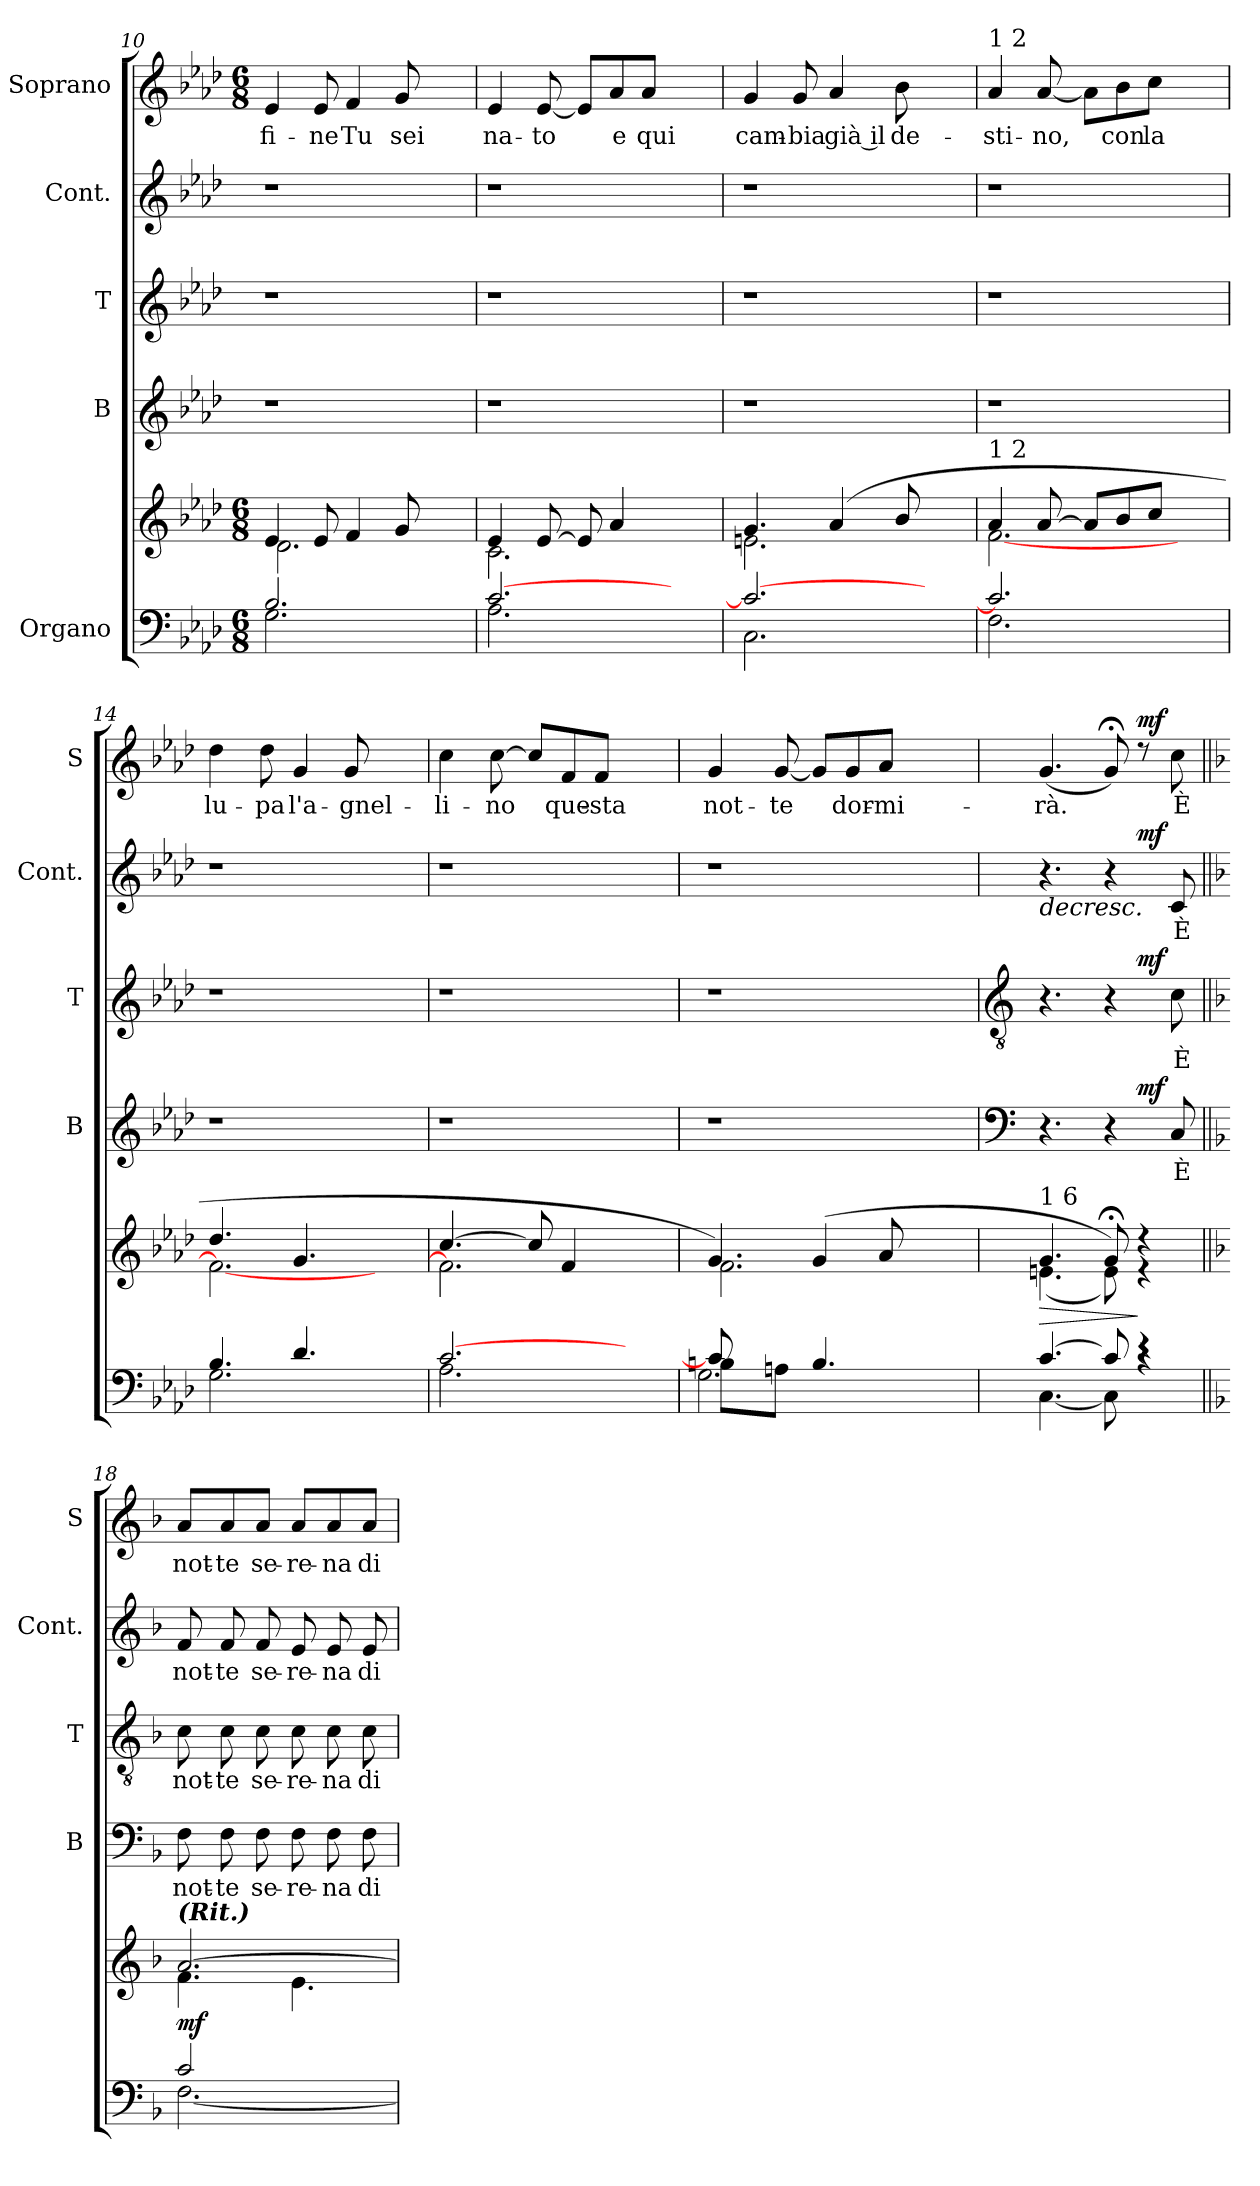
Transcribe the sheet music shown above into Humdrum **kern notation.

**kern	**kern	**dynam	**kern	**text	**dynam	**kern	**text	**dynam	**kern	**text	**dynam	**kern	**text	**dynam
*part5	*part5	*part5	*part4	*part4	*part4	*part3	*part3	*part3	*part2	*part2	*part2	*part1	*part1	*part1
*staff6	*staff5	*staff5/6	*staff4	*staff4	*staff4	*staff3	*staff3	*staff3	*staff2	*staff2	*staff2	*staff1	*staff1	*staff1
*I"Organo	*	*	*I"B	*	*	*I"T	*	*	*I"Cont.	*	*	*I"Soprano	*	*
*	*	*	*I'B	*	*	*I'T	*	*	*I'Cont.	*	*	*I'S	*	*
*clefF4	*clefG2	*	*clefG2	*	*	*clefG2	*	*	*clefG2	*	*	*clefG2	*	*
*k[b-e-a-d-]	*k[b-e-a-d-]	*	*k[b-e-a-d-]	*	*	*k[b-e-a-d-]	*	*	*k[b-e-a-d-]	*	*	*k[b-e-a-d-]	*	*
*A-:	*A-:	*	*A-:	*	*	*A-:	*	*	*A-:	*	*	*A-:	*	*
*M6/8	*M6/8	*	*	*	*	*	*	*	*	*	*	*M6/8	*	*
=10	=10	=10	=10	=10	=10	=10	=10	=10	=10	=10	=10	=10	=10	=10
*^	*^	*	*	*	*	*	*	*	*	*	*	*	*	*
!	!	!	!	!	!	!	!	!	!	!	!	!	!	!	!LO:LY:b	!
2.B-/	2.G\	4e-/	2.d-\	.	1r	.	.	1r	.	.	1r	.	.	4e-/	-fi-	.
!	!	!	!	!	!	!	!	!	!	!	!	!	!	!	!LO:LY:b	!
.	.	8e-/	.	.	.	.	.	.	.	.	.	.	.	8e-/	-ne	.
!	!	!	!	!	!	!	!	!	!	!	!	!	!	!	!LO:LY:b	!
.	.	4f/	.	.	.	.	.	.	.	.	.	.	.	4f/	Tu	.
!	!	!	!	!	!	!	!	!	!	!	!	!	!	!	!LO:LY:b	!
.	.	8g/	.	.	.	.	.	.	.	.	.	.	.	8g/	sei	.
4ryy	4ryy	4ryy	4ryy	.	.	.	.	.	.	.	.	.	.	4ryy	.	.
=11	=11	=11	=11	=11	=11	=11	=11	=11	=11	=11	=11	=11	=11	=11	=11	=11
!	!	!	!	!	!	!	!	!	!	!	!	!	!	!	!LO:LY:b	!
[>2.c/	2.A-\	4e-/	2.c\	.	1r	.	.	1r	.	.	1r	.	.	4e-/	na-	.
!	!	!	!	!	!	!	!	!	!	!	!	!	!	!	!LO:LY:b	!
.	.	[>8e-/	.	.	.	.	.	.	.	.	.	.	.	[<8e-/	-to	.
.	.	8e-/]	.	.	.	.	.	.	.	.	.	.	.	8e-/L]	.	.
!	!	!	!	!	!	!	!	!	!	!	!	!	!	!	!LO:LY:b	!
.	.	4a-/	.	.	.	.	.	.	.	.	.	.	.	8a-/	e	.
!	!	!	!	!	!	!	!	!	!	!	!	!	!	!	!LO:LY:b	!
.	.	.	.	.	.	.	.	.	.	.	.	.	.	8a-/J	qui	.
4ryy	4ryy	4ryy	4ryy	.	.	.	.	.	.	.	.	.	.	4ryy	.	.
=12	=12	=12	=12	=12	=12	=12	=12	=12	=12	=12	=12	=12	=12	=12	=12	=12
!	!	!	!	!	!	!	!	!	!	!	!	!	!	!	!LO:LY:b	!
2.c/_	2.C\	4.g/	2.en\	.	1r	.	.	1r	.	.	1r	.	.	4g/	cam-	.
!	!	!	!	!	!	!	!	!	!	!	!	!	!	!	!LO:LY:b	!
.	.	.	.	.	.	.	.	.	.	.	.	.	.	8g/	-bia	.
!	!	!	!	!	!	!	!	!	!	!	!	!	!	!	!LO:LY:b:rj	!
.	.	(4a-/	.	.	.	.	.	.	.	.	.	.	.	4a-/	già il	.
!	!	!	!	!	!	!	!	!	!	!	!	!	!	!	!LO:LY:b	!
.	.	8b-/	.	.	.	.	.	.	.	.	.	.	.	8b-\	de-	.
4ryy	4ryy	4ryy	4ryy	.	.	.	.	.	.	.	.	.	.	4ryy	.	.
!!LO:LB:g=z
=13	=13	=13	=13	=13	=13	=13	=13	=13	=13	=13	=13	=13	=13	=13	=13	=13
!	!	!	!	!	!	!	!	!	!	!	!	!	!	!LO:TX:a:t=1 2	!	!
!	!	!LO:TX:a:t=1 2	!	!	!	!	!	!	!	!	!	!	!	!	!	!
!	!	!	!	!	!	!	!	!	!	!	!	!	!	!	!LO:LY:b	!
2.c/]	2.F\	4a-/	[<2.f\	.	1r	.	.	1r	.	.	1r	.	.	4a-/	-sti-	.
!	!	!	!	!	!	!	!	!	!	!	!	!	!	!	!LO:LY:b	!
.	.	[>8a-/	.	.	.	.	.	.	.	.	.	.	.	[<8a-/	-no,	.
.	.	8a-/L]	.	.	.	.	.	.	.	.	.	.	.	8a-\L]	.	.
!	!	!	!	!	!	!	!	!	!	!	!	!	!	!	!LO:LY:b	!
.	.	8b-/	.	.	.	.	.	.	.	.	.	.	.	8b-\	con	.
!	!	!	!	!	!	!	!	!	!	!	!	!	!	!	!LO:LY:b	!
.	.	8cc/J	.	.	.	.	.	.	.	.	.	.	.	8cc\J	la	.
4ryy	4ryy	4ryy	4ryy	.	.	.	.	.	.	.	.	.	.	4ryy	.	.
=14	=14	=14	=14	=14	=14	=14	=14	=14	=14	=14	=14	=14	=14	=14	=14	=14
!	!	!	!	!	!	!	!	!	!	!	!	!	!	!	!LO:LY:b	!
4.B-/	2.G\	4.dd-/	2.f\_	.	1r	.	.	1r	.	.	1r	.	.	4dd-\	lu-	.
!	!	!	!	!	!	!	!	!	!	!	!	!	!	!	!LO:LY:b	!
.	.	.	.	.	.	.	.	.	.	.	.	.	.	8dd-\	-pa	.
!	!	!	!	!	!	!	!	!	!	!	!	!	!	!	!LO:LY:b	!
4.d-/	.	4.g/	.	.	.	.	.	.	.	.	.	.	.	4g/	l'a-	.
!	!	!	!	!	!	!	!	!	!	!	!	!	!	!	!LO:LY:b	!
.	.	.	.	.	.	.	.	.	.	.	.	.	.	8g/	-gnel-	.
4ryy	4ryy	4ryy	4ryy	.	.	.	.	.	.	.	.	.	.	4ryy	.	.
=15	=15	=15	=15	=15	=15	=15	=15	=15	=15	=15	=15	=15	=15	=15	=15	=15
!	!	!	!	!	!	!	!	!	!	!	!	!	!	!	!LO:LY:b	!
[>2.c/	2.A-\	[>4.cc/	(<2.f\]	.	1r	.	.	1r	.	.	1r	.	.	4cc\	-li-	.
!	!	!	!	!	!	!	!	!	!	!	!	!	!	!	!LO:LY:b	!
.	.	.	.	.	.	.	.	.	.	.	.	.	.	[>8cc\	-no	.
.	.	8cc/]	.	.	.	.	.	.	.	.	.	.	.	8cc/L]	.	.
!	!	!	!	!	!	!	!	!	!	!	!	!	!	!	!LO:LY:b	!
.	.	4f/	.	.	.	.	.	.	.	.	.	.	.	8f/	que-	.
!	!	!	!	!	!	!	!	!	!	!	!	!	!	!	!LO:LY:b	!
.	.	.	.	.	.	.	.	.	.	.	.	.	.	8f/J	-sta	.
4ryy	4ryy	4ryy	4ryy	.	.	.	.	.	.	.	.	.	.	4ryy	.	.
=16	=16	=16	=16	=16	=16	=16	=16	=16	=16	=16	=16	=16	=16	=16	=16	=16
*	*^	*	*	*	*	*	*	*	*	*	*	*	*	*	*	*
!	!	!	!	!	!	!	!	!	!	!	!	!	!	!	!	!LO:LY:b	!
8c/]	8Bn\L	2.G\	4.g/)	2.f\	.	1r	.	.	1r	.	.	1r	.	.	4g/	not-	.
4ryy	8ryy	.	.	.	.	.	.	.	.	.	.	.	.	.	.	.	.
!	!	!	!	!	!	!	!	!	!	!	!	!	!	!	!	!LO:LY:b	!
.	8An\J	.	.	.	.	.	.	.	.	.	.	.	.	.	[<8g/	-te	.
2ryy	4.B/	.	(4g/	.	.	.	.	.	.	.	.	.	.	.	8g/L]	.	.
!	!	!	!	!	!	!	!	!	!	!	!	!	!	!	!	!LO:LY:b	!
.	.	.	.	.	.	.	.	.	.	.	.	.	.	.	8g/	dor-	.
!	!	!	!	!	!	!	!	!	!	!	!	!	!	!	!	!LO:LY:b	!
.	.	.	8a-/	.	.	.	.	.	.	.	.	.	.	.	8a-/J	-mi-	.
.	4ryy	4ryy	4ryy	4ryy	.	.	.	.	.	.	.	.	.	.	4ryy	.	.
8ryy	.	.	.	.	.	.	.	.	.	.	.	.	.	.	.	.	.
*v	*v	*v	*	*	*	*	*	*	*	*	*	*	*	*	*	*	*
!!LO:PB:g=z
=17	=17	=17	=17	=17	=17	=17	=17	=17	=17	=17	=17	=17	=17	=17	=17
*	*	*	*	*clefF4	*	*	*clefGv2	*	*	*	*	*	*	*	*
*^	*	*	*	*	*	*	*	*	*	*	*	*	*	*	*
!	!	!LO:TX:a:t=1 6	!	!	!	!	!	!	!	!	!	!	!	!	!	!
!	!	!	!	!LO:HP:b	!	!	!	!	!	!	!	!	!LO:HP:b	!	!LO:LY:b	!
*	*	*	*	*	*^	*	*	*^	*	*	*^	*	*	*	*	*
[>4.c/	[<4.C\	4.g/	(<4.en\	>	4.r	2ryy	.	.	4.r	2ryy	.	.	4.r	2ryy	.	>	(<4.g/	-rà.	.
8c/]	8C\]	8g;</)	8e\)	.	4r	.	.	.	4r	.	.	.	4r	.	.	.	8g;/)	.	.
!	!	!	!	!	!	!	!	!LO:DY:a	!	!	!	!LO:DY:a	!	!	!	!LO:DY:a	!	!	!LO:DY:a
4rc	4rd	4rd	4rcc	]	.	4ryy	.	mf	.	4ryy	.	mf	.	4ryy	.	mf	8rcc	.	mf
!	!	!	!	!	!	!	!LO:LY:b	!	!	!	!LO:LY:b	!	!	!	!LO:LY:b	!	!	!LO:LY:b	!
.	.	.	.	.	8C/	.	È	.	8c\	.	È	.	8c/	.	È	]	8cc\	È	.
*	*	*	*	*	*v	*v	*	*	*	*	*	*	*v	*v	*	*	*	*	*
*	*	*	*	*	*	*	*	*v	*v	*	*	*	*	*	*	*	*
=18||	=18||	=18||	=18||	=18||	=18||	=18||	=18||	=18||	=18||	=18||	=18||	=18||	=18||	=18||	=18||	=18||
*k[b-]	*	*k[b-]	*	*	*k[b-]	*	*	*k[b-]	*	*	*k[b-]	*	*	*k[b-]	*	*
*F:	*	*F:	*	*	*F:	*	*	*F:	*	*	*F:	*	*	*F:	*	*
*	*	*	*	*	*^	*	*	*^	*	*	*^	*	*	*	*	*
!	!	!	!	!	!	!	!	!	!	!	!	!	!LO:TX:a:Bi:t=(Rit.)	!	!	!	!	!	!
!	!	!	!	!	!	!	!	!	!LO:TX:a:Bi:t=(Rit.)	!	!	!	!	!	!	!	!	!	!
!	!	!	!	!	!LO:TX:a:Bi:t=(Rit.)	!	!	!	!	!	!	!	!	!	!	!	!	!	!
!	!	!LO:TX:a:Bi:t=(Rit.)	!	!	!	!	!	!	!	!	!	!	!	!	!	!	!	!	!
!	!	!	!	!LO:DY:b	!	!	!LO:LY:b	!	!	!	!LO:LY:b	!	!	!	!LO:LY:b	!	!	!LO:LY:b	!
*	*	*	*	*	*v	*v	*	*	*	*	*	*	*v	*v	*	*	*	*	*
*	*	*	*	*	*	*	*	*v	*v	*	*	*	*	*	*	*	*
2c/	[<2.F\	[>2.a/	4.f\	mf	8F\	not-	.	8c\	not-	.	8f/	not-	.	8a/L	not-	.
!	!	!	!	!	!	!LO:LY:b	!	!	!LO:LY:b	!	!	!LO:LY:b	!	!	!LO:LY:b	!
.	.	.	.	.	8F\	-te	.	8c\	-te	.	8f/	-te	.	8a/	-te	.
!	!	!	!	!	!	!LO:LY:b	!	!	!LO:LY:b	!	!	!LO:LY:b	!	!	!LO:LY:b	!
.	.	.	.	.	8F\	se-	.	8c\	se-	.	8f/	se-	.	8a/J	se-	.
!	!	!	!	!	!	!LO:LY:b	!	!	!LO:LY:b	!	!	!LO:LY:b	!	!	!LO:LY:b	!
.	.	.	4.e\	.	8F\	-re-	.	8c\	-re-	.	8e/	-re-	.	8a/L	-re-	.
!	!	!	!	!	!	!LO:LY:b	!	!	!LO:LY:b	!	!	!LO:LY:b	!	!	!LO:LY:b	!
4ryy	.	.	.	.	8F\	-na	.	8c\	-na	.	8e/	-na	.	8a/	-na	.
!	!	!	!	!	!	!LO:LY:b	!	!	!LO:LY:b	!	!	!LO:LY:b	!	!	!LO:LY:b	!
.	.	.	.	.	8F\	di	.	8c\	di	.	8e/	di	.	8a/J	di	.
*v	*v	*	*	*	*	*	*	*	*	*	*	*	*	*	*	*
*	*v	*v	*	*	*	*	*	*	*	*	*	*	*	*	*
=	=	=	=	=	=	=	=	=	=	=	=	=	=	=
*-	*-	*-	*-	*-	*-	*-	*-	*-	*-	*-	*-	*-	*-	*-
